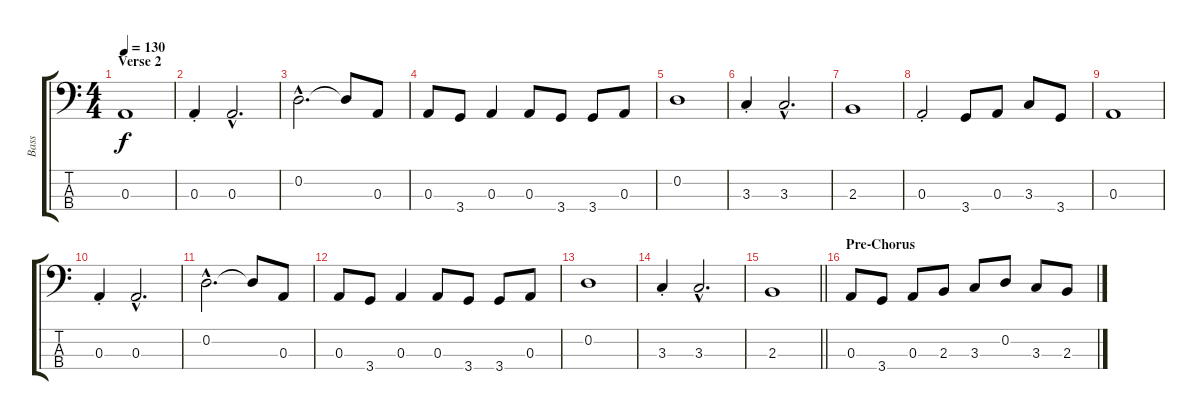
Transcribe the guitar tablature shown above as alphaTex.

\track ("Bass" "Bass") {instrument electricbasspick}
\staff {score tabs}
\tuning (G2 D2 A1 E1) {hide}
\ts (4 4)
\section ("" "Verse 2")
\tempo 130
\clef f4
\ks c
0.3.1{dy f} |
0.3{st}.4 0.3{hac}.2{d} |
0.2{hac}.2{d} 0.2{t}.8 0.3.8 |
0.3.8 3.4.8 0.3.4 0.3.8 3.4.8 3.4.8 0.3.8 |
0.2.1 |
3.3{st}.4 3.3{hac}.2{d} |
2.3.1 |
0.3{st}.2 3.4.8 0.3.8 3.3.8 3.4.8 |
0.3.1 |
0.3{st}.4 0.3{hac}.2{d} |
0.2{hac}.2{d} 0.2{t}.8 0.3.8 |
0.3.8 3.4.8 0.3.4 0.3.8 3.4.8 3.4.8 0.3.8 |
0.2.1 |
3.3{st}.4 3.3{hac}.2{d} |
\barLineRight lightlight
2.3.1 |
\section ("" "Pre-Chorus")
0.3.8 3.4.8 0.3.8 2.3.8 3.3.8 0.2.8 3.3.8 2.3.8
